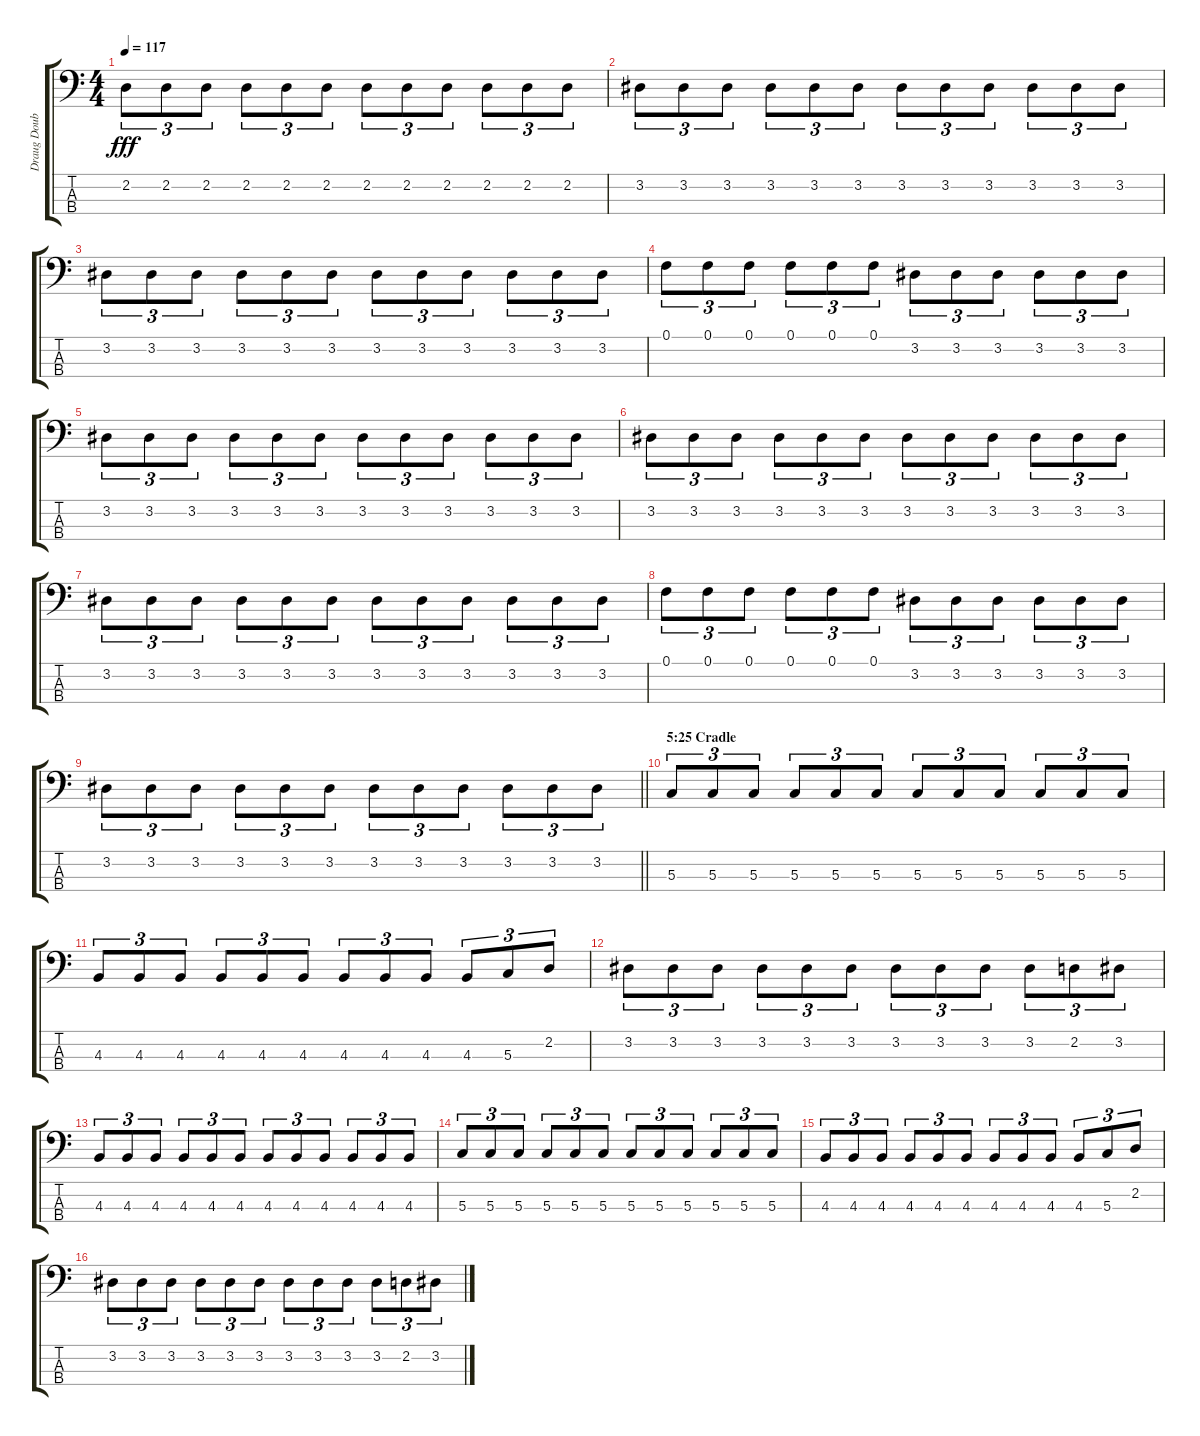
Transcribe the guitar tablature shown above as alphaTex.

\track ("Draug Double" "Draug Doub") {instrument electricbassfinger}
\staff {score tabs}
\tuning (F2 C2 G1 D1) {hide}
\ts (4 4)
\tempo 117
\clef f4
\ks c
2.2.8{tu (3 2) dy fff} 2.2.8{tu (3 2)} 2.2.8{tu (3 2)} 2.2.8{tu (3 2)} 2.2.8{tu (3 2)} 2.2.8{tu (3 2)} 2.2.8{tu (3 2)} 2.2.8{tu (3 2)} 2.2.8{tu (3 2)} 2.2.8{tu (3 2)} 2.2.8{tu (3 2)} 2.2.8{tu (3 2)} |
3.2.8{tu (3 2)} 3.2.8{tu (3 2)} 3.2.8{tu (3 2)} 3.2.8{tu (3 2)} 3.2.8{tu (3 2)} 3.2.8{tu (3 2)} 3.2.8{tu (3 2)} 3.2.8{tu (3 2)} 3.2.8{tu (3 2)} 3.2.8{tu (3 2)} 3.2.8{tu (3 2)} 3.2.8{tu (3 2)} |
3.2.8{tu (3 2)} 3.2.8{tu (3 2)} 3.2.8{tu (3 2)} 3.2.8{tu (3 2)} 3.2.8{tu (3 2)} 3.2.8{tu (3 2)} 3.2.8{tu (3 2)} 3.2.8{tu (3 2)} 3.2.8{tu (3 2)} 3.2.8{tu (3 2)} 3.2.8{tu (3 2)} 3.2.8{tu (3 2)} |
0.1.8{tu (3 2)} 0.1.8{tu (3 2)} 0.1.8{tu (3 2)} 0.1.8{tu (3 2)} 0.1.8{tu (3 2)} 0.1.8{tu (3 2)} 3.2.8{tu (3 2)} 3.2.8{tu (3 2)} 3.2.8{tu (3 2)} 3.2.8{tu (3 2)} 3.2.8{tu (3 2)} 3.2.8{tu (3 2)} |
3.2.8{tu (3 2)} 3.2.8{tu (3 2)} 3.2.8{tu (3 2)} 3.2.8{tu (3 2)} 3.2.8{tu (3 2)} 3.2.8{tu (3 2)} 3.2.8{tu (3 2)} 3.2.8{tu (3 2)} 3.2.8{tu (3 2)} 3.2.8{tu (3 2)} 3.2.8{tu (3 2)} 3.2.8{tu (3 2)} |
3.2.8{tu (3 2)} 3.2.8{tu (3 2)} 3.2.8{tu (3 2)} 3.2.8{tu (3 2)} 3.2.8{tu (3 2)} 3.2.8{tu (3 2)} 3.2.8{tu (3 2)} 3.2.8{tu (3 2)} 3.2.8{tu (3 2)} 3.2.8{tu (3 2)} 3.2.8{tu (3 2)} 3.2.8{tu (3 2)} |
3.2.8{tu (3 2)} 3.2.8{tu (3 2)} 3.2.8{tu (3 2)} 3.2.8{tu (3 2)} 3.2.8{tu (3 2)} 3.2.8{tu (3 2)} 3.2.8{tu (3 2)} 3.2.8{tu (3 2)} 3.2.8{tu (3 2)} 3.2.8{tu (3 2)} 3.2.8{tu (3 2)} 3.2.8{tu (3 2)} |
0.1.8{tu (3 2)} 0.1.8{tu (3 2)} 0.1.8{tu (3 2)} 0.1.8{tu (3 2)} 0.1.8{tu (3 2)} 0.1.8{tu (3 2)} 3.2.8{tu (3 2)} 3.2.8{tu (3 2)} 3.2.8{tu (3 2)} 3.2.8{tu (3 2)} 3.2.8{tu (3 2)} 3.2.8{tu (3 2)} |
\barLineRight lightlight
3.2.8{tu (3 2)} 3.2.8{tu (3 2)} 3.2.8{tu (3 2)} 3.2.8{tu (3 2)} 3.2.8{tu (3 2)} 3.2.8{tu (3 2)} 3.2.8{tu (3 2)} 3.2.8{tu (3 2)} 3.2.8{tu (3 2)} 3.2.8{tu (3 2)} 3.2.8{tu (3 2)} 3.2.8{tu (3 2)} |
\section ("" "5:25 Cradle")
5.3.8{tu (3 2)} 5.3.8{tu (3 2)} 5.3.8{tu (3 2)} 5.3.8{tu (3 2)} 5.3.8{tu (3 2)} 5.3.8{tu (3 2)} 5.3.8{tu (3 2)} 5.3.8{tu (3 2)} 5.3.8{tu (3 2)} 5.3.8{tu (3 2)} 5.3.8{tu (3 2)} 5.3.8{tu (3 2)} |
4.3.8{tu (3 2)} 4.3.8{tu (3 2)} 4.3.8{tu (3 2)} 4.3.8{tu (3 2)} 4.3.8{tu (3 2)} 4.3.8{tu (3 2)} 4.3.8{tu (3 2)} 4.3.8{tu (3 2)} 4.3.8{tu (3 2)} 4.3.8{tu (3 2)} 5.3.8{tu (3 2)} 2.2.8{tu (3 2)} |
3.2.8{tu (3 2)} 3.2.8{tu (3 2)} 3.2.8{tu (3 2)} 3.2.8{tu (3 2)} 3.2.8{tu (3 2)} 3.2.8{tu (3 2)} 3.2.8{tu (3 2)} 3.2.8{tu (3 2)} 3.2.8{tu (3 2)} 3.2.8{tu (3 2)} 2.2.8{tu (3 2)} 3.2.8{tu (3 2)} |
4.3.8{tu (3 2)} 4.3.8{tu (3 2)} 4.3.8{tu (3 2)} 4.3.8{tu (3 2)} 4.3.8{tu (3 2)} 4.3.8{tu (3 2)} 4.3.8{tu (3 2)} 4.3.8{tu (3 2)} 4.3.8{tu (3 2)} 4.3.8{tu (3 2)} 4.3.8{tu (3 2)} 4.3.8{tu (3 2)} |
5.3.8{tu (3 2)} 5.3.8{tu (3 2)} 5.3.8{tu (3 2)} 5.3.8{tu (3 2)} 5.3.8{tu (3 2)} 5.3.8{tu (3 2)} 5.3.8{tu (3 2)} 5.3.8{tu (3 2)} 5.3.8{tu (3 2)} 5.3.8{tu (3 2)} 5.3.8{tu (3 2)} 5.3.8{tu (3 2)} |
4.3.8{tu (3 2)} 4.3.8{tu (3 2)} 4.3.8{tu (3 2)} 4.3.8{tu (3 2)} 4.3.8{tu (3 2)} 4.3.8{tu (3 2)} 4.3.8{tu (3 2)} 4.3.8{tu (3 2)} 4.3.8{tu (3 2)} 4.3.8{tu (3 2)} 5.3.8{tu (3 2)} 2.2.8{tu (3 2)} |
3.2.8{tu (3 2)} 3.2.8{tu (3 2)} 3.2.8{tu (3 2)} 3.2.8{tu (3 2)} 3.2.8{tu (3 2)} 3.2.8{tu (3 2)} 3.2.8{tu (3 2)} 3.2.8{tu (3 2)} 3.2.8{tu (3 2)} 3.2.8{tu (3 2)} 2.2.8{tu (3 2)} 3.2.8{tu (3 2)}
